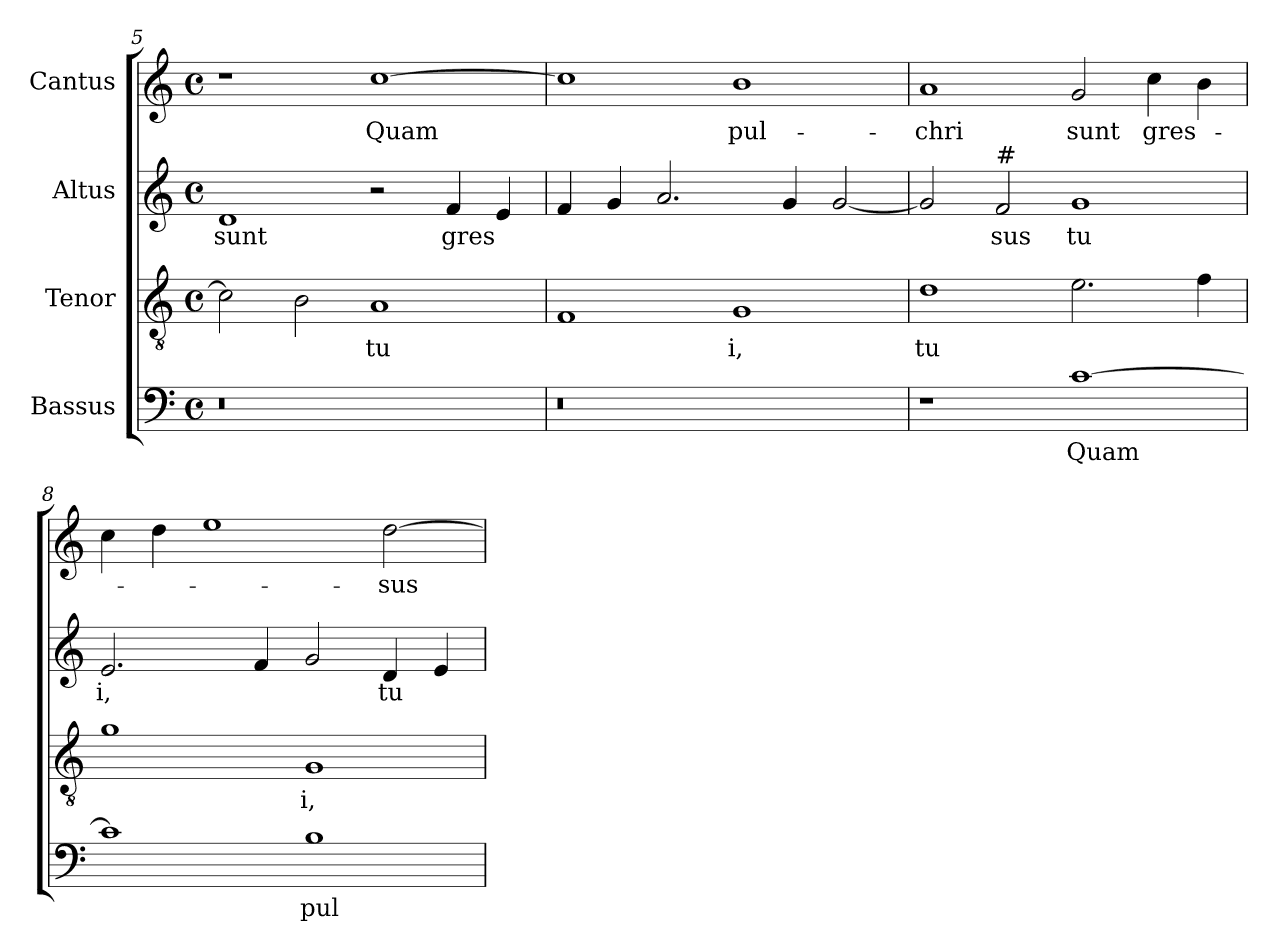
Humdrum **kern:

**kern	**text	**kern	**text	**kern	**text	**kern	**text
*part4	*part4	*part3	*part3	*part2	*part2	*part1	*part1
*staff4	*staff4	*staff3	*staff3	*staff2	*staff2	*staff1	*staff1
*I"Bassus	*	*I"Tenor	*	*I"Altus	*	*I"Cantus	*
*clefF4	*	*clefGv2	*	*clefG2	*	*clefG2	*
*M4/4	*	*M4/4	*	*M4/4	*	*M4/4	*
*met(c)	*	*met(c)	*	*met(c)	*	*met(c)	*
=5	=5	=5	=5	=5	=5	=5	=5
!	!	!	!	!	!LO:LY:b:cj	!	!
0r	.	2c\]	.	1d	sunt	1r	.
.	.	2B\	.	.	.	.	.
!	!	!	!LO:LY:b:cj	!	!	!	!LO:LY:b
.	.	1A	tu	2r	.	[>1cc	Quam
!	!	!	!	!	!LO:LY:b	!	!
.	.	.	.	4f/	gres	.	.
.	.	.	.	4e/	.	.	.
=6	=6	=6	=6	=6	=6	=6	=6
0r	.	1F	.	4f/	.	1cc]	.
.	.	.	.	4g/	.	.	.
.	.	.	.	2.a/	.	.	.
!	!	!	!LO:LY:b:cj	!	!	!	!LO:LY:b:cj
.	.	1G	i,	.	.	1b	pul-
.	.	.	.	4g/	.	.	.
.	.	.	.	[>2g/	.	.	.
!!LO:LB:g=z
=7	=7	=7	=7	=7	=7	=7	=7
!	!	!	!LO:LY:b:cj	!	!	!	!LO:LY:b:cj
1r	.	1d	tu	2g/]	.	1a	-chri
!	!	!	!	!LO:TX:a:t=#	!	!	!
!	!	!	!	!	!LO:LY:b:cj	!	!
.	.	.	.	2f/	sus	.	.
!	!LO:LY:b	!	!	!	!LO:LY:b:cj	!	!LO:LY:b:cj
[>1c	Quam	2.e\	.	1g	tu	2g/	sunt
!	!	!	!	!	!	!	!LO:LY:b
.	.	.	.	.	.	4cc\	gres-
.	.	4f\	.	.	.	4b\	.
=8	=8	=8	=8	=8	=8	=8	=8
!	!	!	!	!	!LO:LY:b:cj	!	!
1c]	.	1g	.	2.e/	i,	4cc\	.
.	.	.	.	.	.	4dd\	.
.	.	.	.	.	.	1ee	.
.	.	.	.	4f/	.	.	.
!	!LO:LY:b:cj	!	!LO:LY:b:cj	!	!	!	!
1B	pul-	1G	i,	2g/	.	.	.
!	!	!	!	!	!LO:LY:b:cj	!	!LO:LY:b
.	.	.	.	4d/	tu	[>2dd\	-sus
.	.	.	.	4e/	.	.	.
=	=	=	=	=	=	=	=
*-	*-	*-	*-	*-	*-	*-	*-
